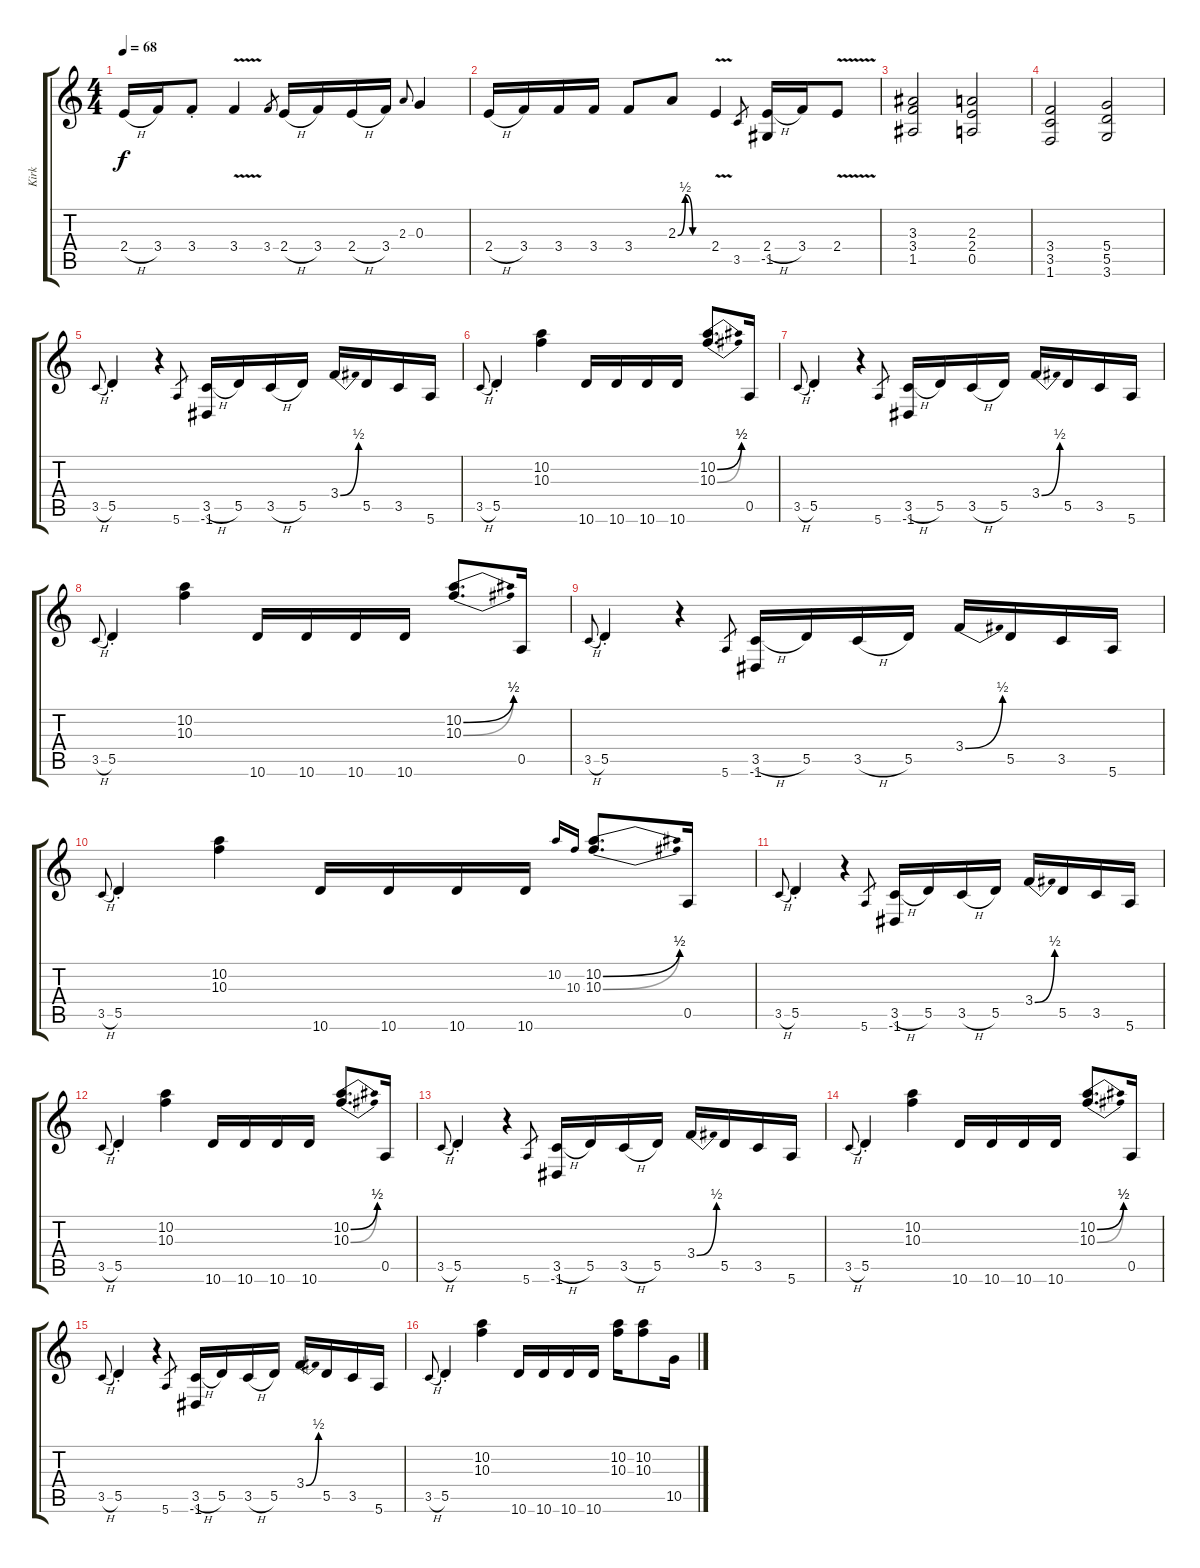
\track ("Kirk" "Kirk") {mute instrument distortionguitar}
\staff {score tabs}
\tuning (E4 B3 G3 D3 A2 E2) {hide}
\ts (4 4)
\tempo 68
\clef g2
\ks c
2.4{h}.16{dy f} 3.4.16 3.4{st}.8 3.4{v}.4 3.4.8{gr} 2.4{h}.16 3.4.16 2.4{h}.16 3.4.16 2.3.8{gr onbeat} 0.3.4 |
2.4{h}.16 3.4.16 3.4.16 3.4.16 3.4.8 2.3{be (custom 0 0 15 2 30 0 60 0)}.8 2.4{v}.4 3.5.8{gr} (2.4{h} -1.5).16 3.4.16 2.4{v}.8 |
(3.3 3.4 1.5).2 (2.3 2.4 0.5).2 |
(3.4 3.5 1.6).2 (5.4 5.5 3.6).2 |
3.5{h}.8{gr onbeat} 5.5{st}.4 r.4 5.6.8{gr} (3.5{h} -1.6).16 5.5.16 3.5{h}.16 5.5.16 3.4{be (bend 0 0 60 2)}.16 5.5.16 3.5.16 5.6.16 |
3.5{h}.8{gr onbeat} 5.5{st}.4 (10.2 10.3).4 10.6.16 10.6.16 10.6.16 10.6.16 (10.2{be (bend 0 0 60 2)} 10.3{be (bend 0 0 60 2)}).8{d} 0.5.16 |
3.5{h}.8{gr onbeat} 5.5{st}.4 r.4 5.6.8{gr} (3.5{h} -1.6).16 5.5.16 3.5{h}.16 5.5.16 3.4{be (bend 0 0 60 2)}.16 5.5.16 3.5.16 5.6.16 |
3.5{h}.8{gr onbeat} 5.5{st}.4 (10.2 10.3).4 10.6.16 10.6.16 10.6.16 10.6.16 (10.2{be (bend 0 0 60 2)} 10.3{be (bend 0 0 60 2)}).8{d} 0.5.16 |
3.5{h}.8{gr onbeat} 5.5{st}.4 r.4 5.6.8{gr} (3.5{h} -1.6).16 5.5.16 3.5{h}.16 5.5.16 3.4{be (bend 0 0 60 2)}.16 5.5.16 3.5.16 5.6.16 |
3.5{h}.8{gr onbeat} 5.5{st}.4 (10.2 10.3).4 10.6.16 10.6.16 10.6.16 10.6.16 10.2.16{gr onbeat} 10.3.16{gr onbeat} (10.2{be (bend 0 0 60 2)} 10.3{be (bend 0 0 60 2)}).8{d} 0.5.16 |
3.5{h}.8{gr onbeat} 5.5{st}.4 r.4 5.6.8{gr} (3.5{h} -1.6).16 5.5.16 3.5{h}.16 5.5.16 3.4{be (bend 0 0 60 2)}.16 5.5.16 3.5.16 5.6.16 |
3.5{h}.8{gr onbeat} 5.5{st}.4 (10.2 10.3).4 10.6.16 10.6.16 10.6.16 10.6.16 (10.2{be (bend 0 0 60 2)} 10.3{be (bend 0 0 60 2)}).8{d} 0.5.16 |
3.5{h}.8{gr onbeat} 5.5{st}.4 r.4 5.6.8{gr} (3.5{h} -1.6).16 5.5.16 3.5{h}.16 5.5.16 3.4{be (bend 0 0 60 2)}.16 5.5.16 3.5.16 5.6.16 |
3.5{h}.8{gr onbeat} 5.5{st}.4 (10.2 10.3).4 10.6.16 10.6.16 10.6.16 10.6.16 (10.2{be (bend 0 0 60 2)} 10.3{be (bend 0 0 60 2)}).8{d} 0.5.16 |
3.5{h}.8{gr onbeat} 5.5{st}.4 r.4 5.6.8{gr} (3.5{h} -1.6).16 5.5.16 3.5{h}.16 5.5.16 3.4{be (bend 0 0 60 2)}.16 5.5.16 3.5.16 5.6.16 |
3.5{h}.8{gr onbeat} 5.5{st}.4 (10.2 10.3).4 10.6.16 10.6.16 10.6.16 10.6.16 (10.2 10.3).16 (10.2 10.3).8 10.5.16
